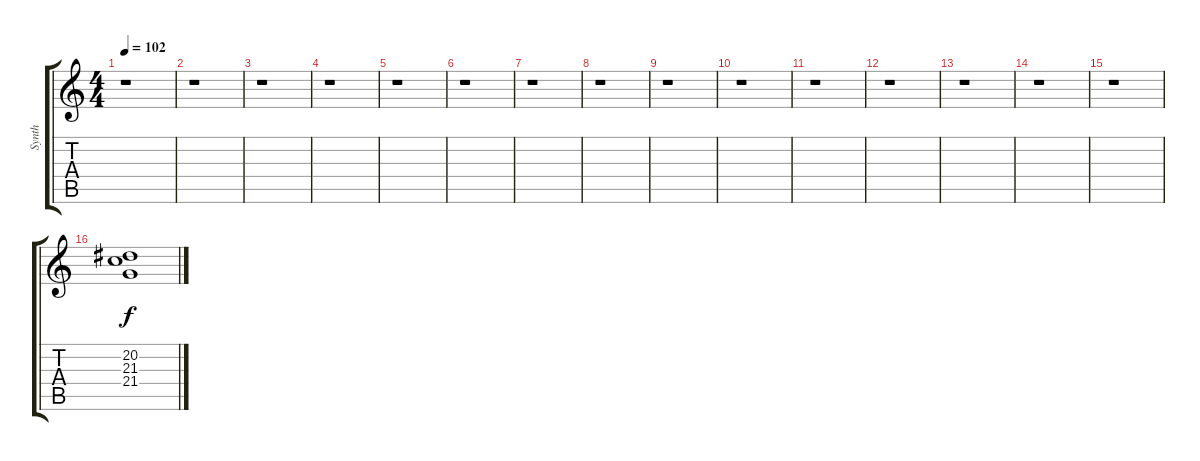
\track ("Synth" "Synth") {instrument stringensemble1}
\staff {score tabs}
\tuning (C4 G3 Eb3 Bb2 F2 C2) {hide}
\ts (4 4)
\tempo 102
\clef g2
\ks c
r.1{dy f} |
r.1 |
r.1 |
r.1 |
r.1 |
r.1 |
r.1 |
r.1 |
r.1 |
r.1 |
r.1 |
r.1 |
r.1 |
r.1 |
r.1 |
(20.2 21.3 21.4).1
